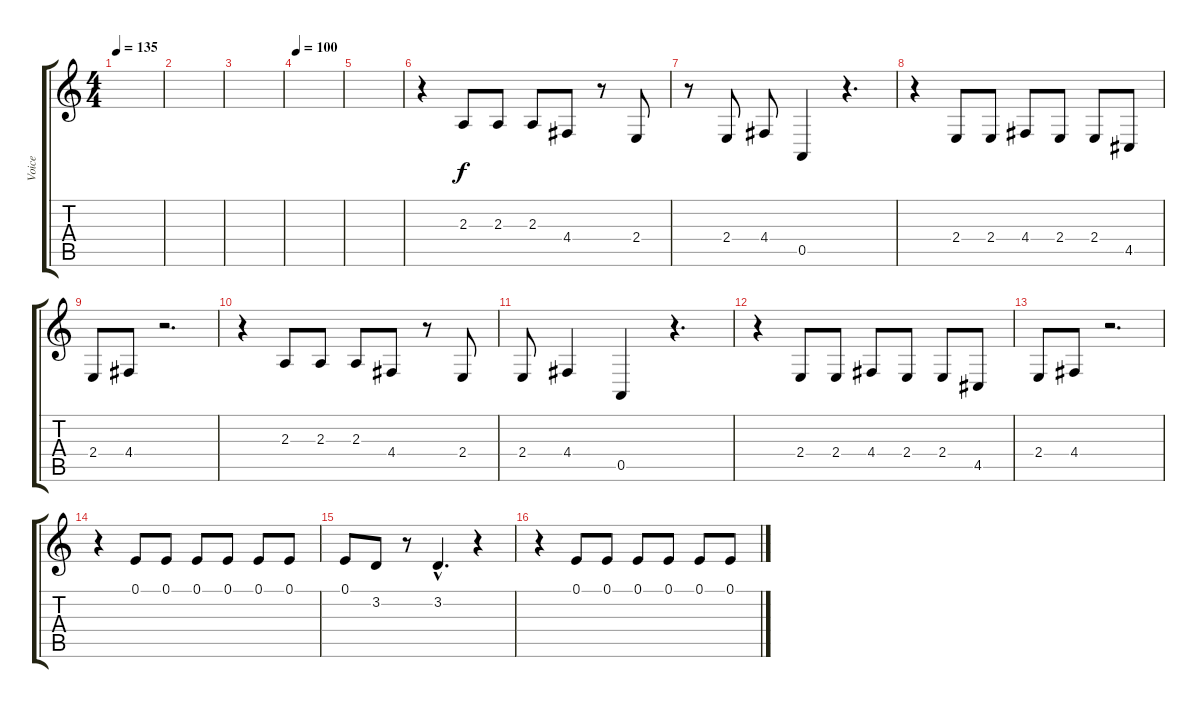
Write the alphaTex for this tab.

\track ("Voice" "Voice") {instrument tenorsax}
\staff {score tabs}
\tuning (E4 B3 G3 D3 A2 E2) {hide}
\ts (4 4)
\tempo 135
\clef g2
\ks c
|
|
|
\tempo 100
|
|
r.4 2.3.8 2.3.8 2.3.8 4.4.8 r.8 2.4.8 |
r.8 2.4.8 4.4.8 0.5.4 r.4{d} |
r.4 2.4.8 2.4.8 4.4.8 2.4.8 2.4.8 4.5.8 |
2.4.8 4.4.8 r.2{d} |
r.4 2.3.8 2.3.8 2.3.8 4.4.8 r.8 2.4.8 |
2.4.8 4.4.4 0.5.4 r.4{d} |
r.4 2.4.8 2.4.8 4.4.8 2.4.8 2.4.8 4.5.8 |
2.4.8 4.4.8 r.2{d} |
r.4 0.1.8 0.1.8 0.1.8 0.1.8 0.1.8 0.1.8 |
0.1.8 3.2.8 r.8 3.2{hac}.4{d} r.4 |
r.4 0.1.8 0.1.8 0.1.8 0.1.8 0.1.8 0.1.8
